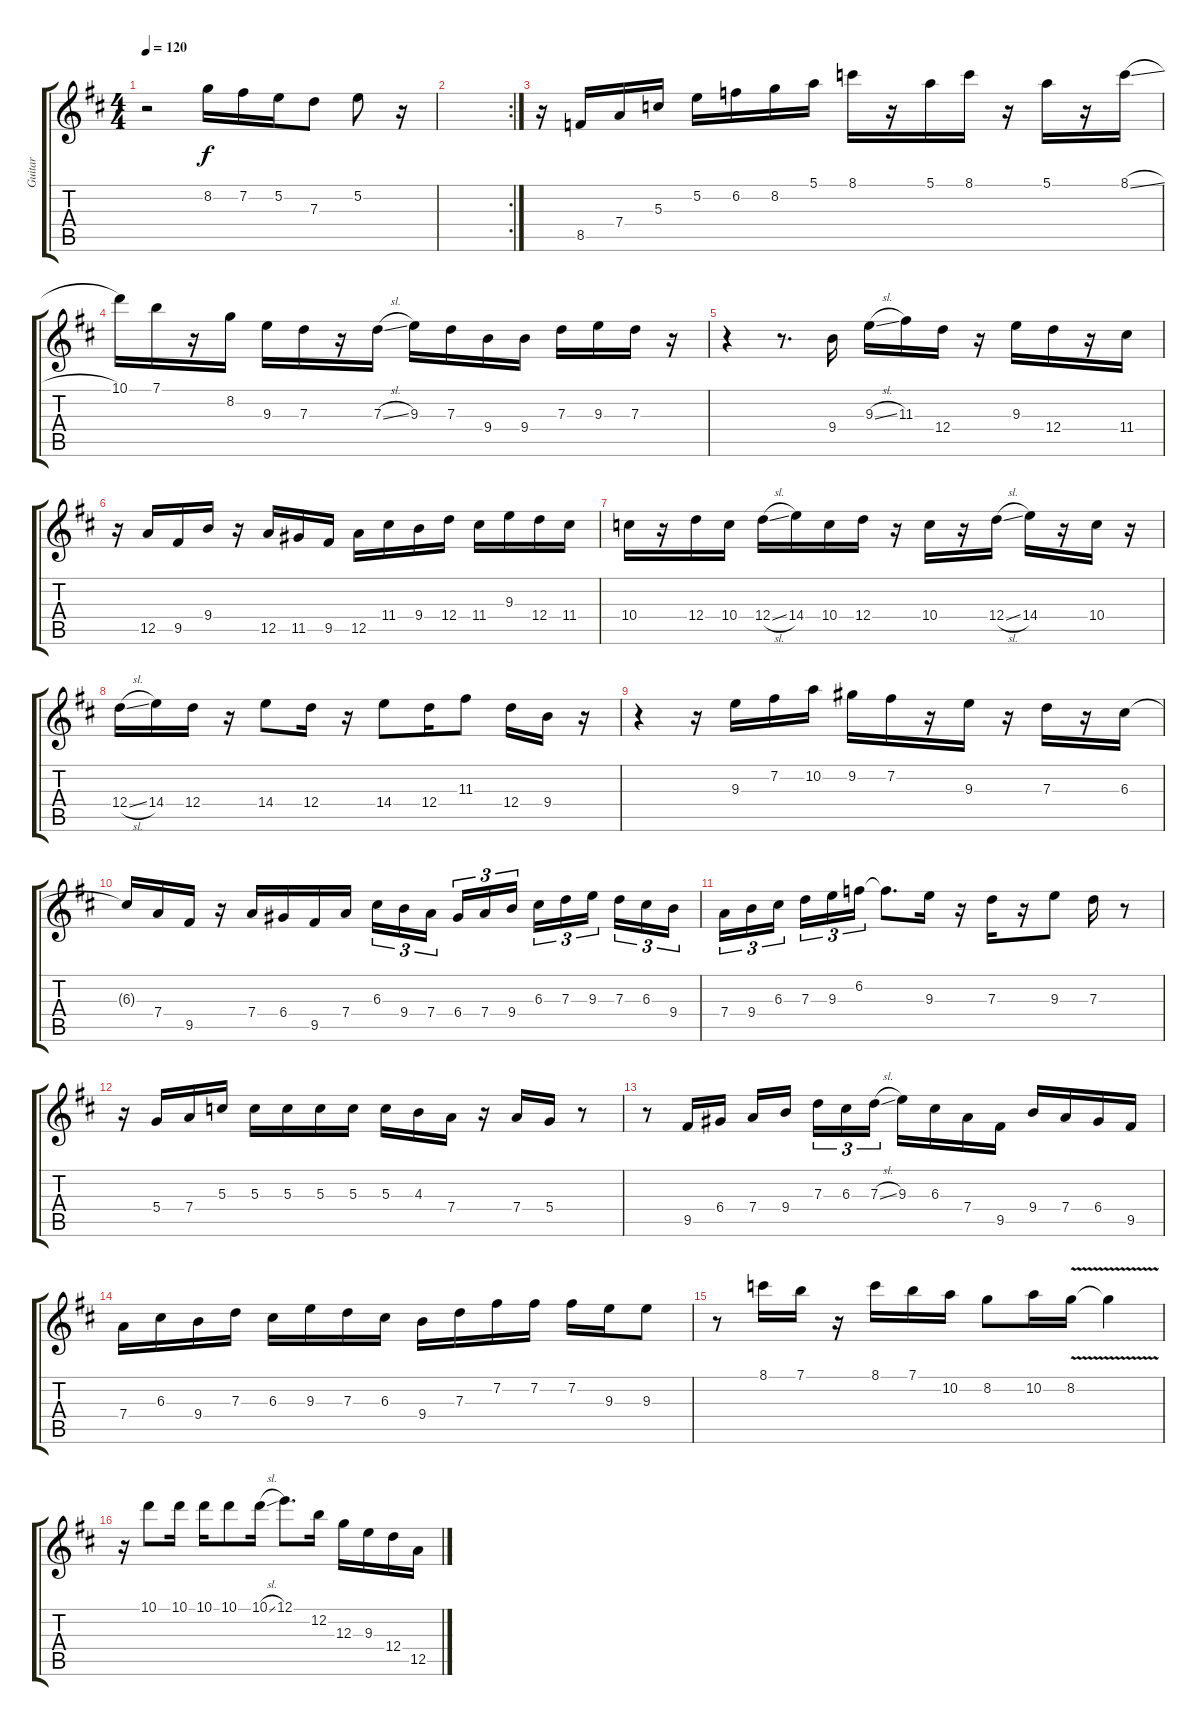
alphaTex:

\track ("Guitar" "Guitar") {instrument overdrivenguitar}
\staff {score tabs}
\tuning (E4 B3 G3 D3 A2 E2) {hide}
\ts (4 4)
\tempo 120
\clef g2
\ks d
r.2{dy f} 8.2.16 7.2.16 5.2.16 7.3.8 5.2.8 r.16 |
\rc 2
|
r.16 8.5.16{instrument electricguitarjazz} 7.4.16 5.3.16 5.2.16 6.2.16 8.2.16 5.1.16 8.1.16 r.16 5.1.16 8.1.16 r.16 5.1.16 r.16 8.1{sl}.16 |
10.1.16 7.1.16 r.16 8.2.16 9.3.16 7.3.16 r.16 7.3{sl}.16 9.3.16 7.3.16 9.4.16 9.4.16 7.3.16 9.3.16 7.3.16 r.16 |
r.4 r.8{d} 9.4.16 9.3{sl}.16 11.3.16 12.4.16 r.16 9.3.16 12.4.16 r.16 11.4.16 |
r.16 12.5.16 9.5.16 9.4.16 r.16 12.5.16 11.5.16 9.5.16 12.5.16 11.4.16 9.4.16 12.4.16 11.4.16 9.3.16 12.4.16 11.4.16 |
10.4.16 r.16 12.4.16 10.4.16 12.4{sl}.16 14.4.16 10.4.16 12.4.16 r.16 10.4.16 r.16 12.4{sl}.16 14.4.16 r.16 10.4.16 r.16 |
12.4{sl}.16 14.4.16 12.4.16 r.16 14.4.8 12.4.16 r.16 14.4.8 12.4.16 11.3.8 12.4.16 9.4.16 r.16 |
r.4 r.16 9.3.16 7.2.16 10.2.16 9.2.16 7.2.16 r.16 9.3.16 r.16 7.3.16 r.16 6.3.16 |
6.3{t}.16 7.4.16 9.5.16 r.16 7.4.16 6.4.16 9.5.16 7.4.16 6.3.16{tu (3 2)} 9.4.16{tu (3 2)} 7.4.16{tu (3 2) beam splitsecondary} 6.4.16{tu (3 2)} 7.4.16{tu (3 2)} 9.4.16{tu (3 2)} 6.3.16{tu (3 2)} 7.3.16{tu (3 2)} 9.3.16{tu (3 2) beam splitsecondary} 7.3.16{tu (3 2)} 6.3.16{tu (3 2)} 9.4.16{tu (3 2)} |
7.4.16{tu (3 2)} 9.4.16{tu (3 2)} 6.3.16{tu (3 2) beam splitsecondary} 7.3.16{tu (3 2)} 9.3.16{tu (3 2)} 6.2.16{tu (3 2)} 6.2{t}.8{d} 9.3.16 r.16 7.3.16 r.16 9.3.8 7.3.16 r.8 |
r.16 5.4.16 7.4.16 5.3.16 5.3.16 5.3.16 5.3.16 5.3.16 5.3.16 4.3.16 7.4.16 r.16 7.4.16 5.4.16 r.8 |
r.8 9.5.16 6.4.16 7.4.16 9.4.16{beam splitsecondary} 7.3.16{tu (3 2)} 6.3.16{tu (3 2)} 7.3{sl}.16{tu (3 2)} 9.3.16 6.3.16 7.4.16 9.5.16 9.4.16 7.4.16 6.4.16 9.5.16 |
7.4.16 6.3.16 9.4.16 7.3.16 6.3.16 9.3.16 7.3.16 6.3.16 9.4.16 7.3.16 7.2.16 7.2.16 7.2.16 9.3.16 9.3.8 |
r.8 8.1.16 7.1.16 r.16 8.1.16 7.1.16 10.2.16 8.2.8 10.2.16 8.2{v}.16 8.2{t}.4 |
r.16 10.1.8 10.1.16 10.1.16 10.1.8 10.1{sl}.16 12.1.8{d} 12.2.16 12.3.16 9.3.16 12.4.16 12.5.16
